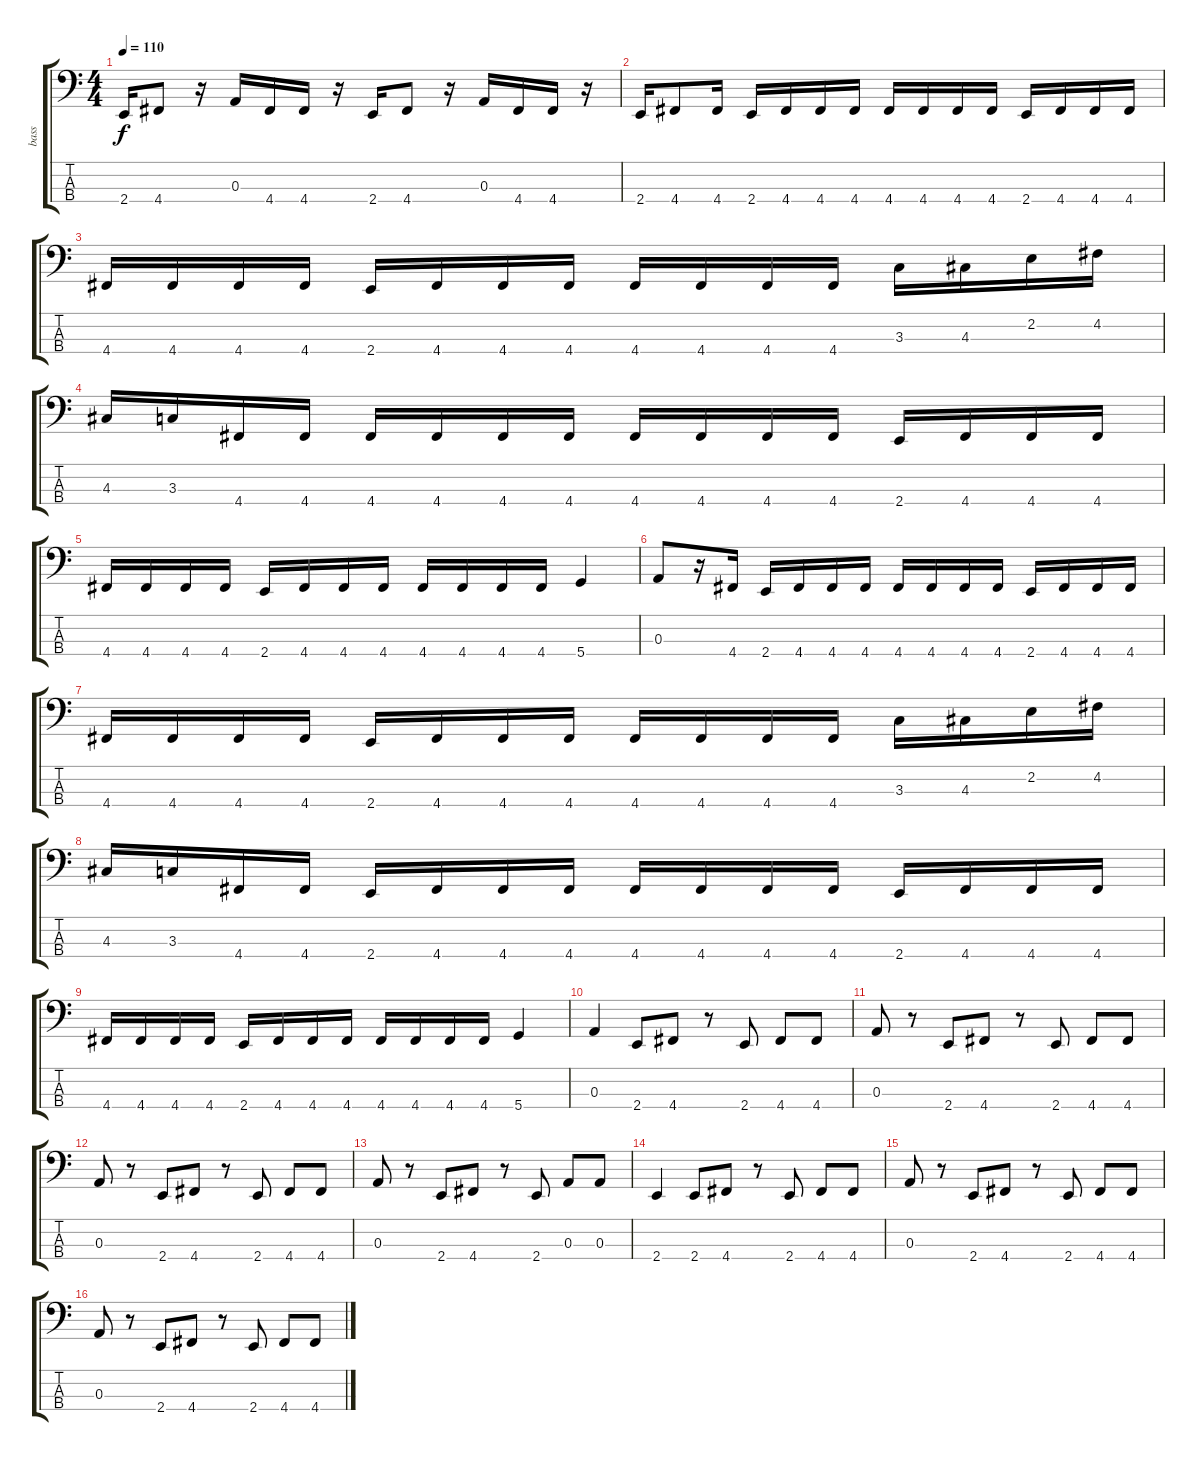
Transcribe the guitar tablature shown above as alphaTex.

\track ("bass" "bass") {instrument electricbasspick}
\staff {score tabs}
\tuning (G2 D2 A1 D1) {hide}
\ts (4 4)
\tempo 110
\clef f4
\ks c
2.4.16{dy f} 4.4.8 r.16 0.3.16 4.4.16 4.4.16 r.16 2.4.16 4.4.8 r.16 0.3.16 4.4.16 4.4.16 r.16 |
2.4.16 4.4.8 4.4.16 2.4.16 4.4.16 4.4.16 4.4.16 4.4.16 4.4.16 4.4.16 4.4.16 2.4.16 4.4.16 4.4.16 4.4.16 |
4.4.16 4.4.16 4.4.16 4.4.16 2.4.16 4.4.16 4.4.16 4.4.16 4.4.16 4.4.16 4.4.16 4.4.16 3.3.16 4.3.16 2.2.16 4.2.16 |
4.3.16 3.3.16 4.4.16 4.4.16 4.4.16 4.4.16 4.4.16 4.4.16 4.4.16 4.4.16 4.4.16 4.4.16 2.4.16 4.4.16 4.4.16 4.4.16 |
4.4.16 4.4.16 4.4.16 4.4.16 2.4.16 4.4.16 4.4.16 4.4.16 4.4.16 4.4.16 4.4.16 4.4.16 5.4.4 |
0.3.8 r.16 4.4.16 2.4.16 4.4.16 4.4.16 4.4.16 4.4.16 4.4.16 4.4.16 4.4.16 2.4.16 4.4.16 4.4.16 4.4.16 |
4.4.16 4.4.16 4.4.16 4.4.16 2.4.16 4.4.16 4.4.16 4.4.16 4.4.16 4.4.16 4.4.16 4.4.16 3.3.16 4.3.16 2.2.16 4.2.16 |
4.3.16 3.3.16 4.4.16 4.4.16 2.4.16 4.4.16 4.4.16 4.4.16 4.4.16 4.4.16 4.4.16 4.4.16 2.4.16 4.4.16 4.4.16 4.4.16 |
4.4.16 4.4.16 4.4.16 4.4.16 2.4.16 4.4.16 4.4.16 4.4.16 4.4.16 4.4.16 4.4.16 4.4.16 5.4.4 |
0.3.4 2.4.8 4.4.8 r.8 2.4.8 4.4.8 4.4.8 |
0.3.8 r.8 2.4.8 4.4.8 r.8 2.4.8 4.4.8 4.4.8 |
0.3.8 r.8 2.4.8 4.4.8 r.8 2.4.8 4.4.8 4.4.8 |
0.3.8 r.8 2.4.8 4.4.8 r.8 2.4.8 0.3.8 0.3.8 |
2.4.4 2.4.8 4.4.8 r.8 2.4.8 4.4.8 4.4.8 |
0.3.8 r.8 2.4.8 4.4.8 r.8 2.4.8 4.4.8 4.4.8 |
0.3.8 r.8 2.4.8 4.4.8 r.8 2.4.8 4.4.8 4.4.8
